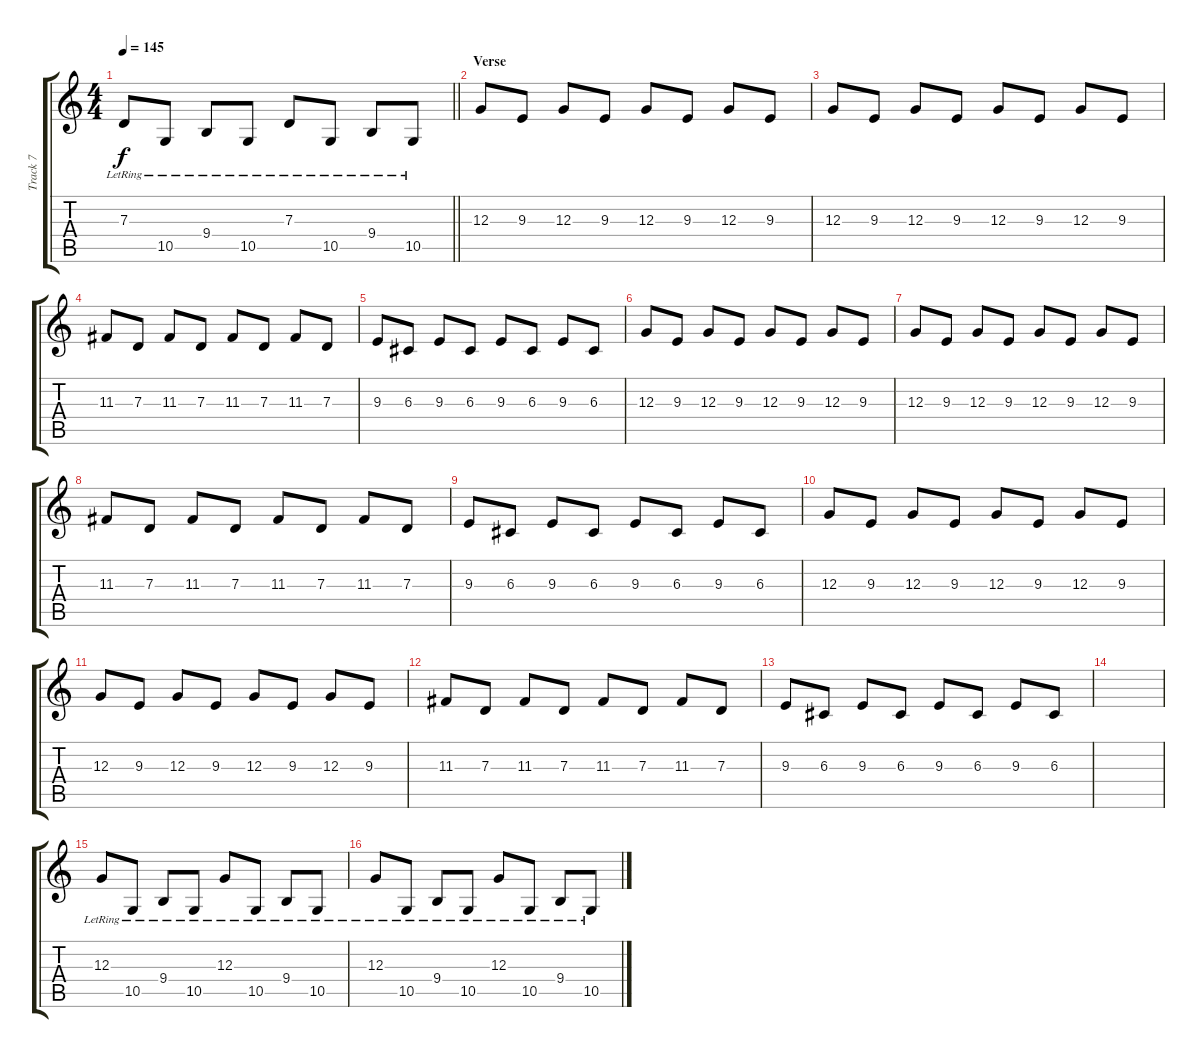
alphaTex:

\track ("Track 7" "Track 7") {instrument electricpiano1}
\staff {score tabs}
\tuning (E4 B3 G3 D3 A2 E2) {hide}
\ts (4 4)
\tempo 145
\clef g2
\barLineRight lightlight
\ks c
7.3{lr}.8{dy f} 10.5{lr}.8 9.4{lr}.8 10.5{lr}.8 7.3{lr}.8 10.5{lr}.8 9.4{lr}.8 10.5{lr}.8 |
\section ("" "Verse")
12.3.8 9.3.8 12.3.8 9.3.8 12.3.8 9.3.8 12.3.8 9.3.8 |
12.3.8 9.3.8 12.3.8 9.3.8 12.3.8 9.3.8 12.3.8 9.3.8 |
11.3.8 7.3.8 11.3.8 7.3.8 11.3.8 7.3.8 11.3.8 7.3.8 |
9.3.8 6.3.8 9.3.8 6.3.8 9.3.8 6.3.8 9.3.8 6.3.8 |
12.3.8 9.3.8 12.3.8 9.3.8 12.3.8 9.3.8 12.3.8 9.3.8 |
12.3.8 9.3.8 12.3.8 9.3.8 12.3.8 9.3.8 12.3.8 9.3.8 |
11.3.8 7.3.8 11.3.8 7.3.8 11.3.8 7.3.8 11.3.8 7.3.8 |
9.3.8 6.3.8 9.3.8 6.3.8 9.3.8 6.3.8 9.3.8 6.3.8 |
12.3.8 9.3.8 12.3.8 9.3.8 12.3.8 9.3.8 12.3.8 9.3.8 |
12.3.8 9.3.8 12.3.8 9.3.8 12.3.8 9.3.8 12.3.8 9.3.8 |
11.3.8 7.3.8 11.3.8 7.3.8 11.3.8 7.3.8 11.3.8 7.3.8 |
9.3.8 6.3.8 9.3.8 6.3.8 9.3.8 6.3.8 9.3.8 6.3.8 |
|
12.3{lr}.8{volume 9} 10.5{lr}.8 9.4{lr}.8 10.5{lr}.8 12.3{lr}.8 10.5{lr}.8 9.4{lr}.8 10.5{lr}.8 |
12.3{lr}.8 10.5{lr}.8 9.4{lr}.8 10.5{lr}.8 12.3{lr}.8 10.5{lr}.8 9.4{lr}.8 10.5{lr}.8
